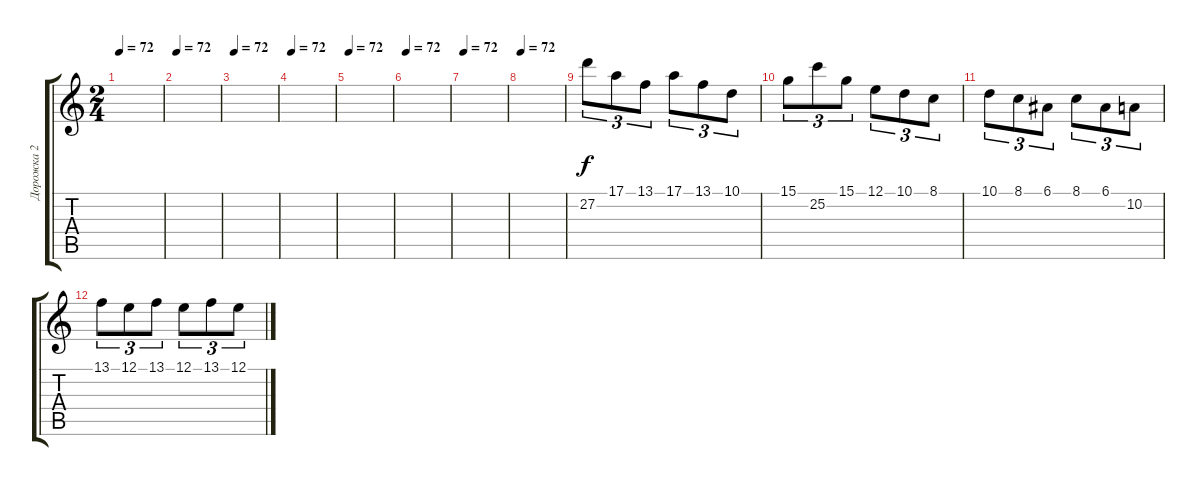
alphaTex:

\track ("Дорожка 2" "Дорожка 2") {instrument stringensemble1}
\staff {score tabs}
\tuning (E4 B3 G3 D3 A2 E2) {hide}
\ts (2 4)
\tempo 72
\clef g2
\ks c
|
\tempo 72
|
\tempo 72
|
\tempo 72
|
\tempo 72
|
\tempo 72
|
\tempo 72
|
\tempo 72
|
27.2.8{tu (3 2)} 17.1.8{tu (3 2)} 13.1.8{tu (3 2)} 17.1.8{tu (3 2)} 13.1.8{tu (3 2)} 10.1.8{tu (3 2)} |
15.1.8{tu (3 2)} 25.2.8{tu (3 2)} 15.1.8{tu (3 2)} 12.1.8{tu (3 2)} 10.1.8{tu (3 2)} 8.1.8{tu (3 2)} |
10.1.8{tu (3 2)} 8.1.8{tu (3 2)} 6.1.8{tu (3 2)} 8.1.8{tu (3 2)} 6.1.8{tu (3 2)} 10.2.8{tu (3 2)} |
13.1.8{tu (3 2)} 12.1.8{tu (3 2)} 13.1.8{tu (3 2)} 12.1.8{tu (3 2)} 13.1.8{tu (3 2)} 12.1.8{tu (3 2)}
